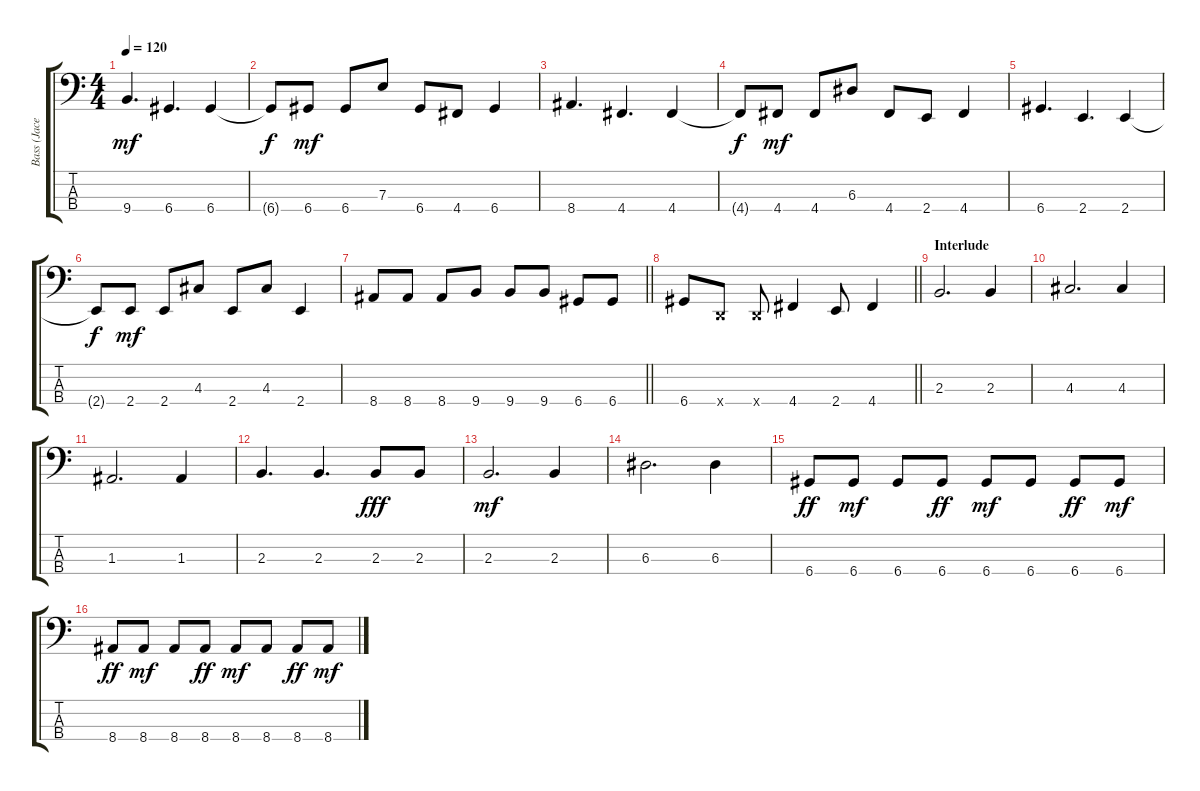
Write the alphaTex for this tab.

\track ("Bass (Jacey)" "Bass (Jace") {instrument electricbassfinger}
\staff {score tabs}
\tuning (G2 D2 A1 D1) {hide}
\ts (4 4)
\tempo 120
\clef f4
\ks c
9.4.4{d dy mf} 6.4.4{d} 6.4.4 |
6.4{t}.8{dy f} 6.4.8{dy mf} 6.4.8 7.3.8 6.4.8 4.4.8 6.4.4 |
8.4.4{d} 4.4.4{d} 4.4.4 |
4.4{t}.8{dy f} 4.4.8{dy mf} 4.4.8 6.3.8 4.4.8 2.4.8 4.4.4 |
6.4.4{d} 2.4.4{d} 2.4.4 |
2.4{t}.8{dy f} 2.4.8{dy mf} 2.4.8 4.3.8 2.4.8 4.3.8 2.4.4 |
\barLineRight lightlight
8.4.8 8.4.8 8.4.8 9.4.8 9.4.8 9.4.8 6.4.8 6.4.8 |
\section ("" "")
\barLineRight lightlight
6.4.8 0.4{x}.8 0.4{x}.8 4.4.4 2.4.8 4.4.4 |
\section ("" "Interlude")
2.3.2{d} 2.3.4 |
4.3.2{d} 4.3.4 |
1.3.2{d} 1.3.4 |
2.3.4{d} 2.3.4{d} 2.3.8{dy fff} 2.3.8 |
2.3.2{d dy mf} 2.3.4 |
6.3.2{d} 6.3.4 |
6.4.8{dy ff} 6.4.8{dy mf} 6.4.8 6.4.8{dy ff} 6.4.8{dy mf} 6.4.8 6.4.8{dy ff} 6.4.8{dy mf} |
8.4.8{dy ff} 8.4.8{dy mf} 8.4.8 8.4.8{dy ff} 8.4.8{dy mf} 8.4.8 8.4.8{dy ff} 8.4.8{dy mf}
